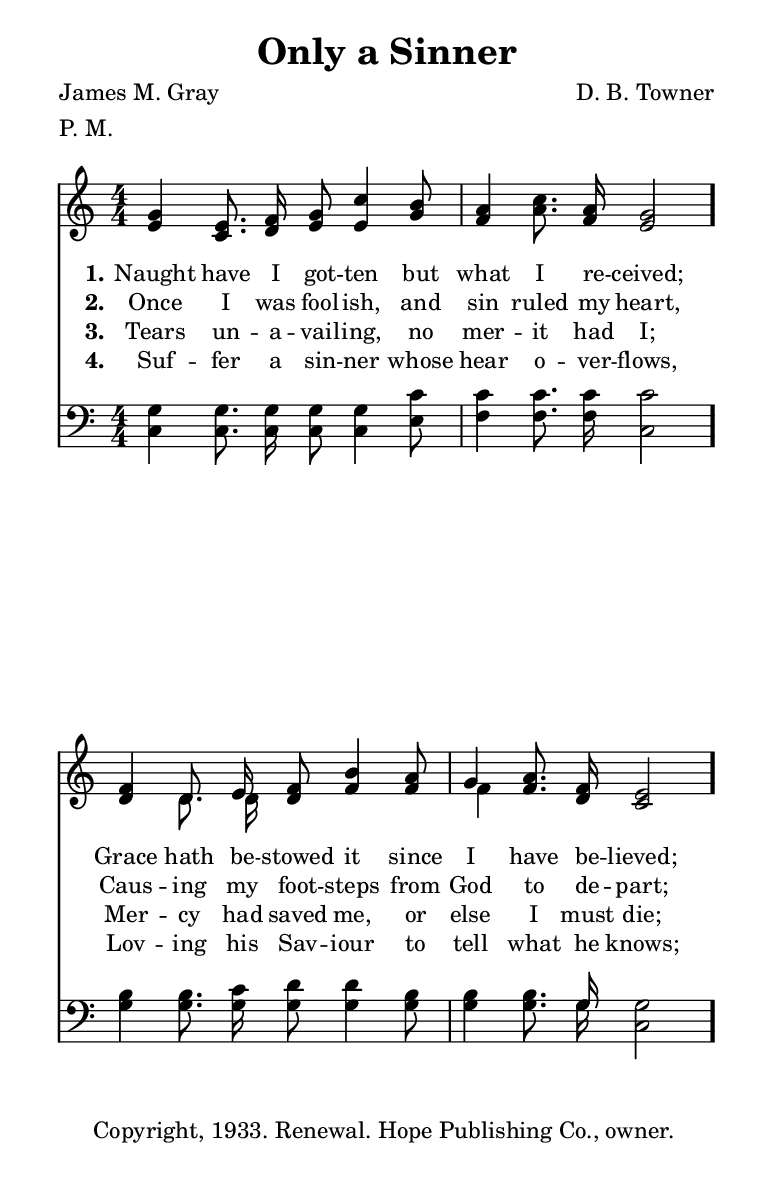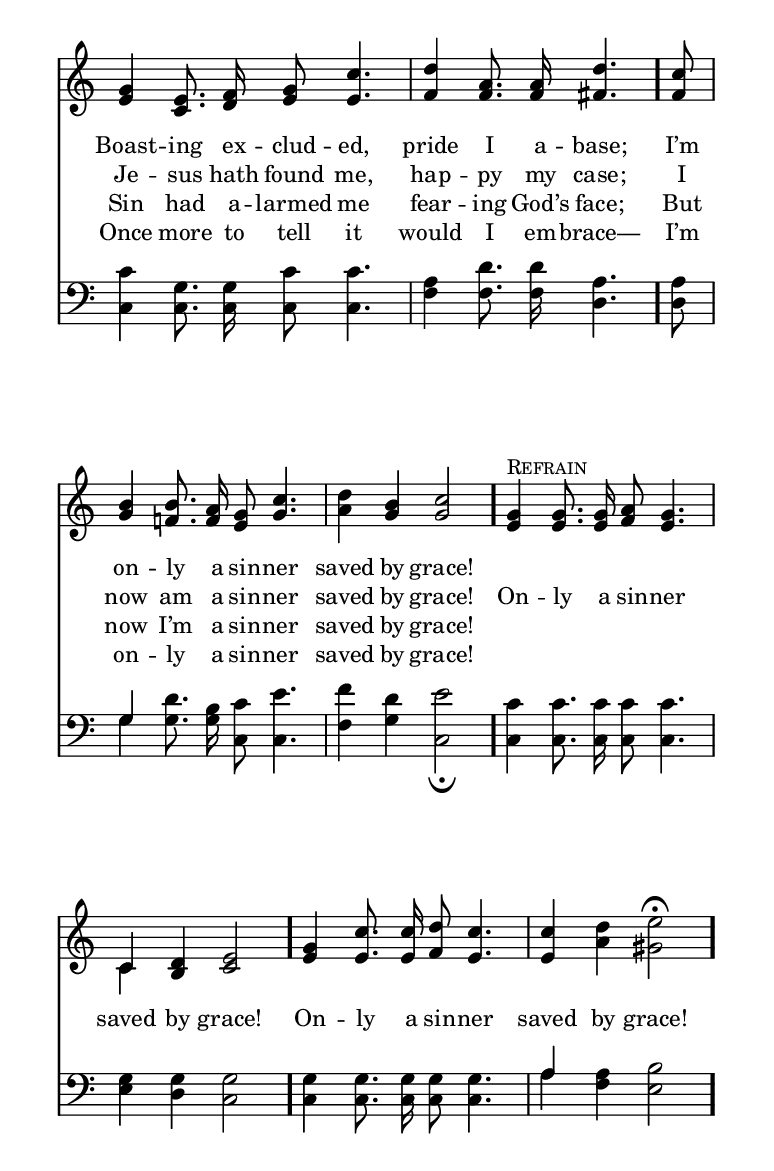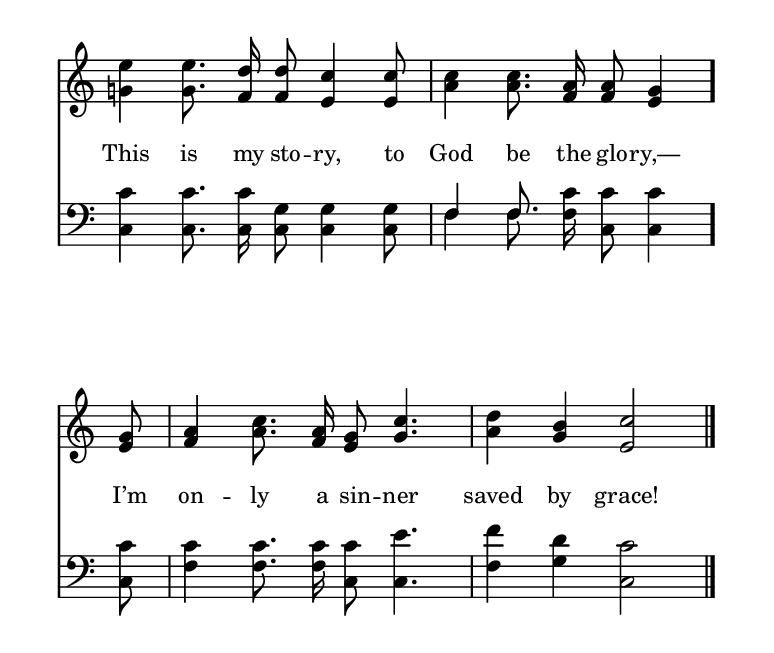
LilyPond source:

\include "common/global.ily"
\paper {
  \include "common/paper.ily"
}

\header{
  hymnnumber = "112"
  title = "Only a Sinner"
  tunename = ""
  meter = "P. M."
  poet = "James M. Gray"
  composer = "D. B. Towner" % Daniel B. Towner
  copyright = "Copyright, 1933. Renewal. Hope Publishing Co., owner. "
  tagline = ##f
}

% for fermata in MIDI
ta = { \tempo 4=80 }
tb = { \tempo 4=40 }

patternAA = { c4 c8. c16 c8 c4 c8 | c4 c8. c16 c2 }
patternAB = { c4 c8. c16 c8 c4 c8 | c4 c8. c16 c8 c4 }

patternBA = { c4 c8. c16 c8 c4. | c4 c8. c16 c4. }

patternCA = { c8 | c4 c8. c16 c8 c4. | c4 c4 c2 }

patternDA = { c4 c8. c16 c8 c4. | c4 c4 c2 }

global = {
  \include "common/overrides.ily"
  \override Staff.TimeSignature.style = #'numbered
  \time 4/4
  \override Score.MetronomeMark.transparent = ##t % hide all fermata changes too
  \ta
  \key c \major
  %\partial 4
  \autoBeamOff
}

notesSoprano = {
\global
\relative c'' {

  \changePitch \patternAA { g e f g c b | a c a g }
  \changePitch \patternAA { f d e f b a | g a f e }
  \changePitch \patternBA { g e f g c | d a a d }
  \changePitch \patternCA { c | b b a g c | d b c }

  << s^\markup { \small \caps "Refrain" }
  \changePitch \patternDA { g g g a g | c, d e } >>
  \changePitch \patternDA { g c c d c | c d \tb e \fermata \ta }
  \changePitch \patternAB { e e d d c c | c c a a g }
  \changePitch \patternCA { g | a c a g c | d b c }

  \bar "|."

}
}

notesAlto = {
\global
\relative e' {

  \changePitch \patternAA { e c d e e g | f a f e }
  \changePitch \patternAA { d d d d f f | f f d c }
  \changePitch \patternBA { e c d e e | f f f fis }
  \changePitch \patternCA { fis | g f! f e g | a g g }

  \changePitch \patternDA { e e e f e | c b c }
  \changePitch \patternDA { e e e f e | e a gis }
  \changePitch \patternAB { g! g f f e e | a a f f e }
  \changePitch \patternCA { e | f a f e g | a g e }

}
}

notesTenor = {
\global
\relative a {

  \changePitch \patternAA { g g g g g c | c c c c }
  \changePitch \patternAA { b b c d d b | b b g g }
  \changePitch \patternBA { c g g c c | a d d a }
  \changePitch \patternCA { a | g d' b c e | f d e }

  \changePitch \patternDA { c c c c c | g g g }
  \changePitch \patternDA { g g g g g | a a b }
  \changePitch \patternAB { c c c g g g | f f c' c c }
  \changePitch \patternCA { c | c c c c e | f d c }

}
}

notesBass = {
\global
\relative f {

  \changePitch \patternAA { c c c c c e | f f f c }
  \changePitch \patternAA { g' g g g g g | g g g c, }
  \changePitch \patternBA { c c c c c | f f f d }
  \changePitch \patternCA { d | g g g c, c | f g c,_\fermata }

  \changePitch \patternDA { c c c c c | e d c }
  \changePitch \patternDA { c c c c c | a' f e }
  \changePitch \patternAB { c c c c c c | f f f c c }
  \changePitch \patternCA { c | f f f c c | f g c, }

}
}

Refrain = \lyricmode {

On -- ly a sin -- ner saved by grace! \bar "."
On -- ly a sin -- ner saved by grace! \bar "."
This is my sto -- ry, to God be the glo -- ry,— \bar "."
I’m on -- ly a sin -- ner saved by grace! \bar "."

}

wordsA = \lyricmode {
\set stanza = "1."

Naught have I got -- ten but what I re -- ceived; \bar "."
Grace hath be -- stowed it since I have be -- lieved; \bar "."
Boast -- ing ex -- clud -- ed, pride I a -- base; \bar "."
I’m on -- ly a sin -- ner saved by grace! \bar "."

}

wordsB = \lyricmode {
\set stanza = "2."

Once I was fool -- ish, and sin ruled my heart,
Caus -- ing my foot -- steps from God to de -- part;
Je -- sus hath found me, hap -- py my case;
I now am a sin -- ner saved by grace!

\Refrain

}

wordsC = \lyricmode {
\set stanza = "3."

Tears un -- a -- vail -- ing, no mer -- it had I;
Mer -- cy had saved me, or else I must die;
Sin had a -- larmed me fear -- ing God’s face;
But now I’m a sin -- ner saved by grace!

}

wordsD = \lyricmode {
\set stanza = "4."

Suf -- fer a sin -- ner whose hear o -- ver -- flows,
Lov -- ing his Sav -- iour to tell what he knows;
Once more to tell it would I em -- brace—
I’m on -- ly a sin -- ner saved by grace!

}

\score {
  \context ChoirStaff <<
    \context Staff = upper <<
      \set Staff.autoBeaming = ##f
      \set ChoirStaff.systemStartDelimiter = #'SystemStartBar
      \set ChoirStaff.printPartCombineTexts = ##f
      \partcombine #'(2 . 9) \notesSoprano \notesAlto
      \context NullVoice = sopranos { \voiceOne << \notesSoprano >> }
      \context NullVoice = altos { \voiceTwo << \notesAlto >> }
      \context Lyrics = one   \lyricsto sopranos \wordsA
      \context Lyrics = two   \lyricsto sopranos \wordsB
      \context Lyrics = three \lyricsto sopranos \wordsC
      \context Lyrics = four  \lyricsto sopranos \wordsD
    >>
    \context Staff = men <<
      \set Staff.autoBeaming = ##f
      \clef bass
      \set ChoirStaff.printPartCombineTexts = ##f
      \partcombine #'(2 . 9) \notesTenor \notesBass
      \context NullVoice = tenors { \voiceOne << \notesTenor >> }
      \context NullVoice = basses { \voiceTwo << \notesBass >> }
    >>
  >>
  \layout {
    \context { \Voice \remove "Forbid_line_break_engraver" }
    \include "common/layout.ily"
  }
  \midi{
    \include "common/midi.ily"
  }
}

\version "2.19.49"  % necessary for upgrading to future LilyPond versions.

% vi:set et ts=2 sw=2 ai nocindent syntax=lilypond:
